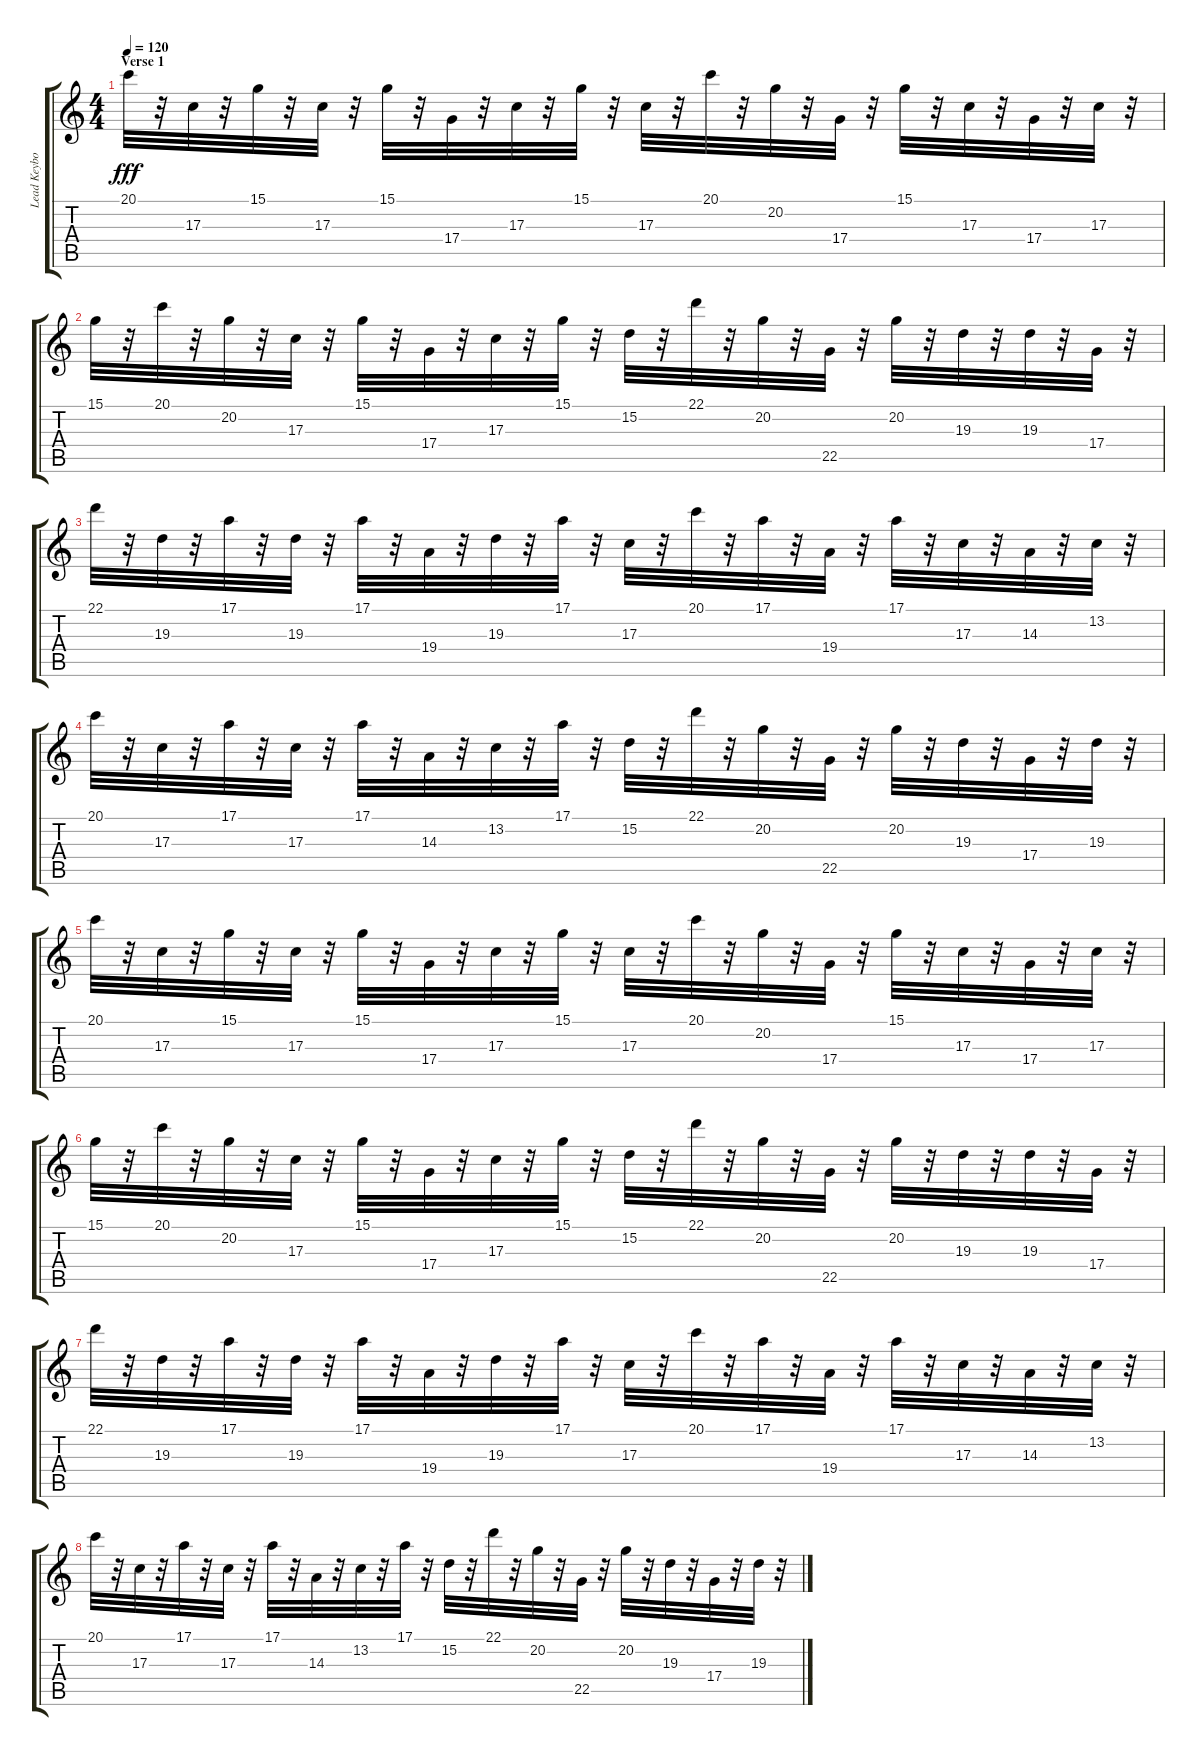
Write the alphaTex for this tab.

\track ("Lead Keyboard Melody" "Lead Keybo") {instrument electricpiano2}
\staff {score tabs}
\tuning (E4 B3 G3 D3 A2 E2) {hide}
\ts (4 4)
\section ("" "Verse 1")
\tempo 120
\clef g2
\ks c
20.1.32{dy fff} r.32 17.3.32 r.32 15.1.32 r.32 17.3.32 r.32 15.1.32 r.32 17.4.32 r.32 17.3.32 r.32 15.1.32 r.32 17.3.32 r.32 20.1.32 r.32 20.2.32 r.32 17.4.32 r.32 15.1.32 r.32 17.3.32 r.32 17.4.32 r.32 17.3.32 r.32 |
15.1.32 r.32 20.1.32 r.32 20.2.32 r.32 17.3.32 r.32 15.1.32 r.32 17.4.32 r.32 17.3.32 r.32 15.1.32 r.32 15.2.32 r.32 22.1.32 r.32 20.2.32 r.32 22.5.32 r.32 20.2.32 r.32 19.3.32 r.32 19.3.32 r.32 17.4.32 r.32 |
22.1.32 r.32 19.3.32 r.32 17.1.32 r.32 19.3.32 r.32 17.1.32 r.32 19.4.32 r.32 19.3.32 r.32 17.1.32 r.32 17.3.32 r.32 20.1.32 r.32 17.1.32 r.32 19.4.32 r.32 17.1.32 r.32 17.3.32 r.32 14.3.32 r.32 13.2.32 r.32 |
20.1.32 r.32 17.3.32 r.32 17.1.32 r.32 17.3.32 r.32 17.1.32 r.32 14.3.32 r.32 13.2.32 r.32 17.1.32 r.32 15.2.32 r.32 22.1.32 r.32 20.2.32 r.32 22.5.32 r.32 20.2.32 r.32 19.3.32 r.32 17.4.32 r.32 19.3.32 r.32 |
20.1.32 r.32 17.3.32 r.32 15.1.32 r.32 17.3.32 r.32 15.1.32 r.32 17.4.32 r.32 17.3.32 r.32 15.1.32 r.32 17.3.32 r.32 20.1.32 r.32 20.2.32 r.32 17.4.32 r.32 15.1.32 r.32 17.3.32 r.32 17.4.32 r.32 17.3.32 r.32 |
15.1.32 r.32 20.1.32 r.32 20.2.32 r.32 17.3.32 r.32 15.1.32 r.32 17.4.32 r.32 17.3.32 r.32 15.1.32 r.32 15.2.32 r.32 22.1.32 r.32 20.2.32 r.32 22.5.32 r.32 20.2.32 r.32 19.3.32 r.32 19.3.32 r.32 17.4.32 r.32 |
22.1.32 r.32 19.3.32 r.32 17.1.32 r.32 19.3.32 r.32 17.1.32 r.32 19.4.32 r.32 19.3.32 r.32 17.1.32 r.32 17.3.32 r.32 20.1.32 r.32 17.1.32 r.32 19.4.32 r.32 17.1.32 r.32 17.3.32 r.32 14.3.32 r.32 13.2.32 r.32 |
20.1.32 r.32 17.3.32 r.32 17.1.32 r.32 17.3.32 r.32 17.1.32 r.32 14.3.32 r.32 13.2.32 r.32 17.1.32 r.32 15.2.32 r.32 22.1.32 r.32 20.2.32 r.32 22.5.32 r.32 20.2.32 r.32 19.3.32 r.32 17.4.32 r.32 19.3.32 r.32
